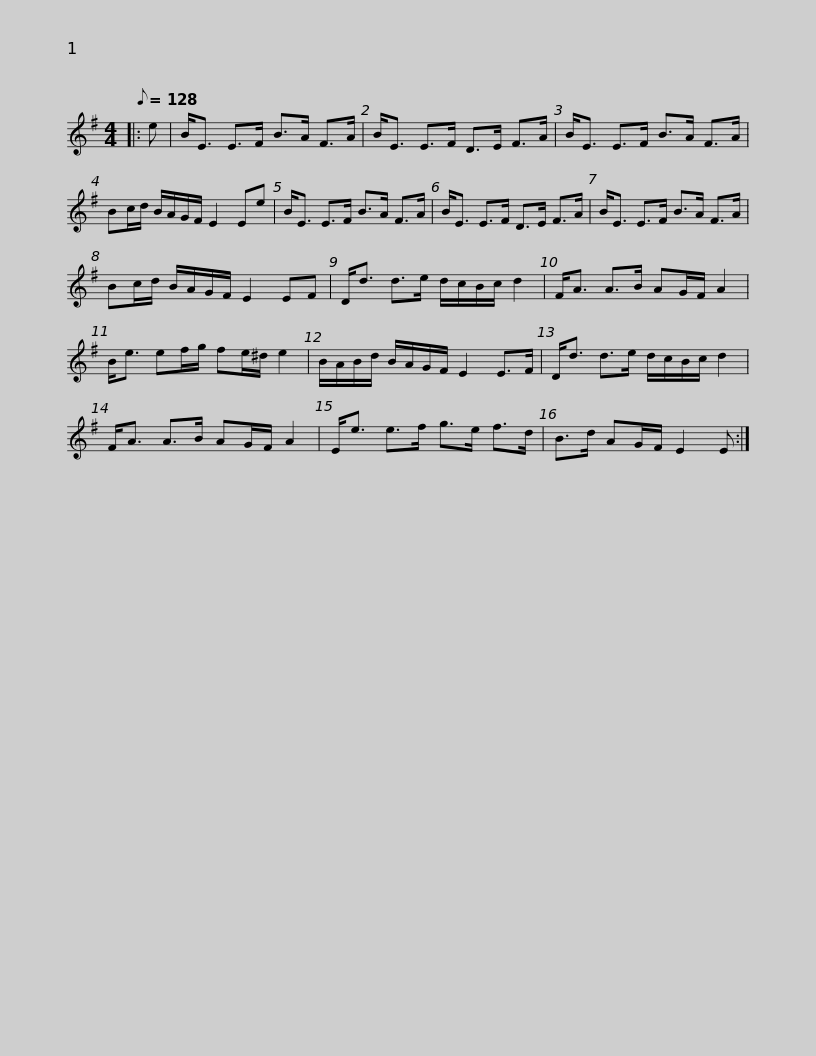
X:1
L:1/8
Q:1/8=128
M:4/4
I:linebreak $
K:Emin
V:1 treble
V:1
|: e | B<E E>F B>A F>A | B<E E>F D>E F>A | B<E E>F B>A F>A | Bc/d/ B/A/G/F/ E2 Ee |$ %5
 B<E E>F B>A F>A | B<E E>F D>E F>A | B<E E>F B>A F>A | Bc/d/ B/A/G/F/ E2 EF |$ D<d d>e d/c/B/c/ d2 | %10
 F<A A>B AG/F/ A2 | B<e ef/g/ fe/^d/ e2 | B/A/B/d/ B/A/G/F/ E2 E>F |$ D<d d>e d/c/B/c/ d2 | F<A A>B AG/F/ A2 | %15
 E<e e>f g>e f>d | B>d AG/F/ E2 E :| %17
